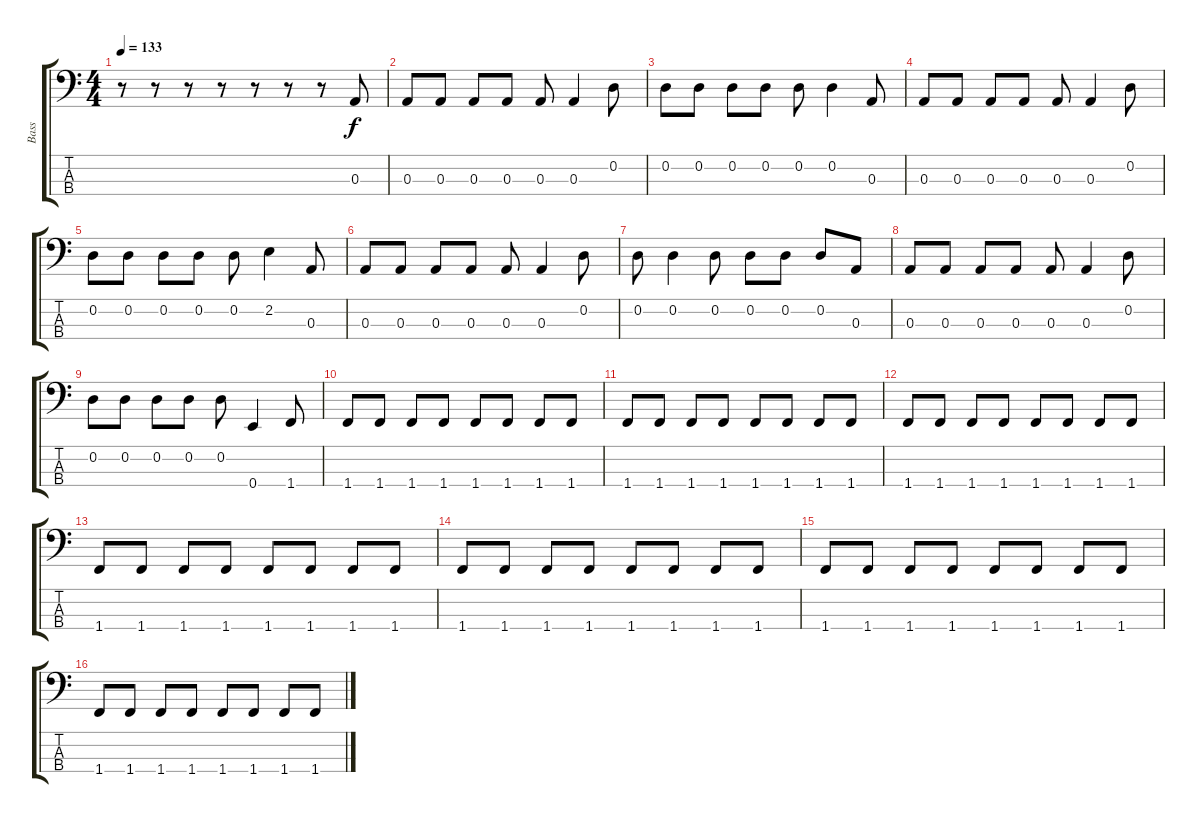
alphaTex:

\track ("Bass" "Bass") {instrument electricbassfinger}
\staff {score tabs}
\tuning (G2 D2 A1 E1) {hide}
\ts (4 4)
\tempo 133
\clef f4
\ks c
r.8{dy f} r.8 r.8 r.8 r.8 r.8 r.8 0.3.8 |
0.3.8 0.3.8 0.3.8 0.3.8 0.3.8 0.3.4 0.2.8 |
0.2.8 0.2.8 0.2.8 0.2.8 0.2.8 0.2.4 0.3.8 |
0.3.8 0.3.8 0.3.8 0.3.8 0.3.8 0.3.4 0.2.8 |
0.2.8 0.2.8 0.2.8 0.2.8 0.2.8 2.2.4 0.3.8 |
0.3.8 0.3.8 0.3.8 0.3.8 0.3.8 0.3.4 0.2.8 |
0.2.8 0.2.4 0.2.8 0.2.8 0.2.8 0.2.8 0.3.8 |
0.3.8 0.3.8 0.3.8 0.3.8 0.3.8 0.3.4 0.2.8 |
0.2.8 0.2.8 0.2.8 0.2.8 0.2.8 0.4.4 1.4.8 |
1.4.8 1.4.8 1.4.8 1.4.8 1.4.8 1.4.8 1.4.8 1.4.8 |
1.4.8 1.4.8 1.4.8 1.4.8 1.4.8 1.4.8 1.4.8 1.4.8 |
1.4.8 1.4.8 1.4.8 1.4.8 1.4.8 1.4.8 1.4.8 1.4.8 |
1.4.8 1.4.8 1.4.8 1.4.8 1.4.8 1.4.8 1.4.8 1.4.8 |
1.4.8 1.4.8 1.4.8 1.4.8 1.4.8 1.4.8 1.4.8 1.4.8 |
1.4.8 1.4.8 1.4.8 1.4.8 1.4.8 1.4.8 1.4.8 1.4.8 |
1.4.8 1.4.8 1.4.8 1.4.8 1.4.8 1.4.8 1.4.8 1.4.8
